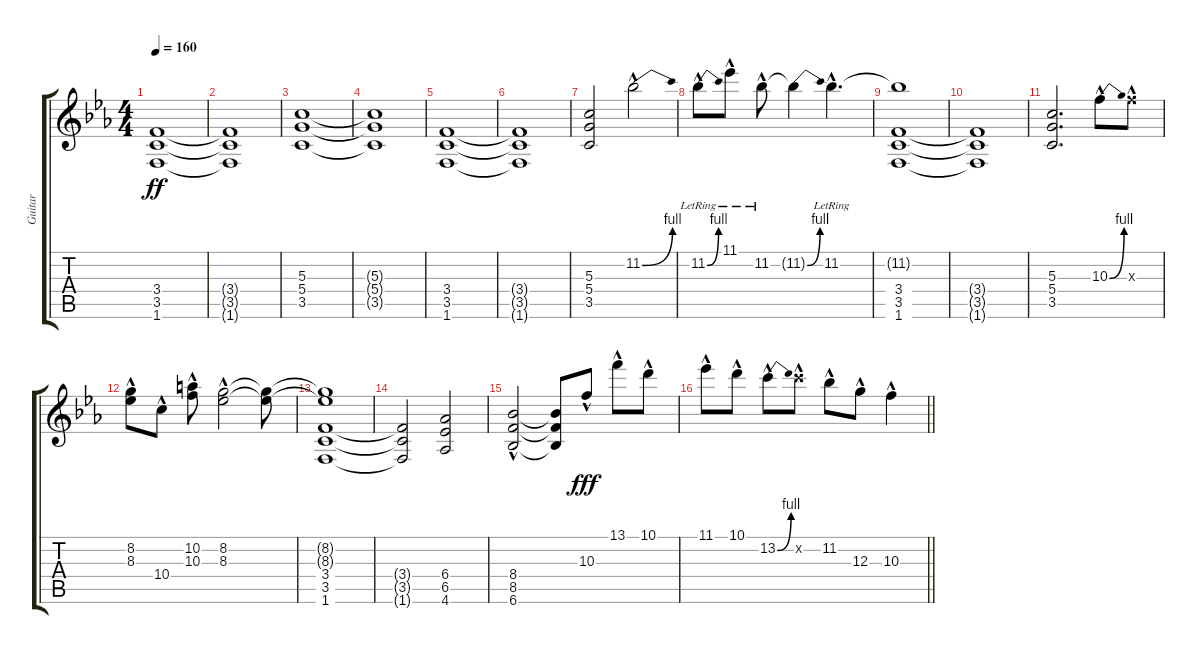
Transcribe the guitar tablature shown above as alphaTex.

\track ("Guitar" "Guitar") {instrument electricguitarclean}
\staff {score tabs}
\tuning (E4 B3 G3 D3 A2 E2) {hide}
\ts (4 4)
\tempo 160
\clef g2
\ks eb
(3.4 3.5 1.6).1{dy ff} |
(3.4{t} 3.5{t} 1.6{t}).1 |
(5.3 5.4 3.5).1 |
(5.3{t} 5.4{t} 3.5{t}).1 |
(3.4 3.5 1.6).1 |
(3.4{t} 3.5{t} 1.6{t}).1 |
(5.3 5.4 3.5).2 11.2{be (bend 0 0 60 4) hac}.2 |
11.2{be (bend 0 0 60 4) hac lr}.8 11.1{hac lr}.8 11.2{hac lr}.8 11.2{be (bend 0 0 60 4) t}.4 11.2{hac lr}.4{d} |
(11.2{t} 3.4 3.5 1.6).1 |
(3.4{t} 3.5{t} 1.6{t}).1 |
(5.3 5.4 3.5).2{d} 10.3{be (bend 0 0 60 4) hac}.8 10.3{hac x}.8 |
(8.2{hac} 8.3{hac}).8 10.4{hac}.8 (10.2{hac} 10.3{hac}).8 (8.2{hac} 8.3{hac}).2 (8.2{t} 8.3{t}).8 |
(8.2{t} 8.3{t} 3.4 3.5 1.6).1 |
(3.4{t} 3.5{t} 1.6{t}).2 (6.4 6.5 4.6).2 |
(8.4{hac} 8.5{hac} 6.6{hac}).2 (8.4{t} 8.5{t} 6.6{t}).8 10.3{hac}.8{dy fff} 13.1{hac}.8 10.1{hac}.8 |
\barLineRight lightlight
11.1{hac}.8 10.1{hac}.8 13.2{be (bend 0 0 60 4) hac}.8 13.2{hac x}.8 11.2{hac}.8 12.3{hac}.8 10.3{hac}.4
